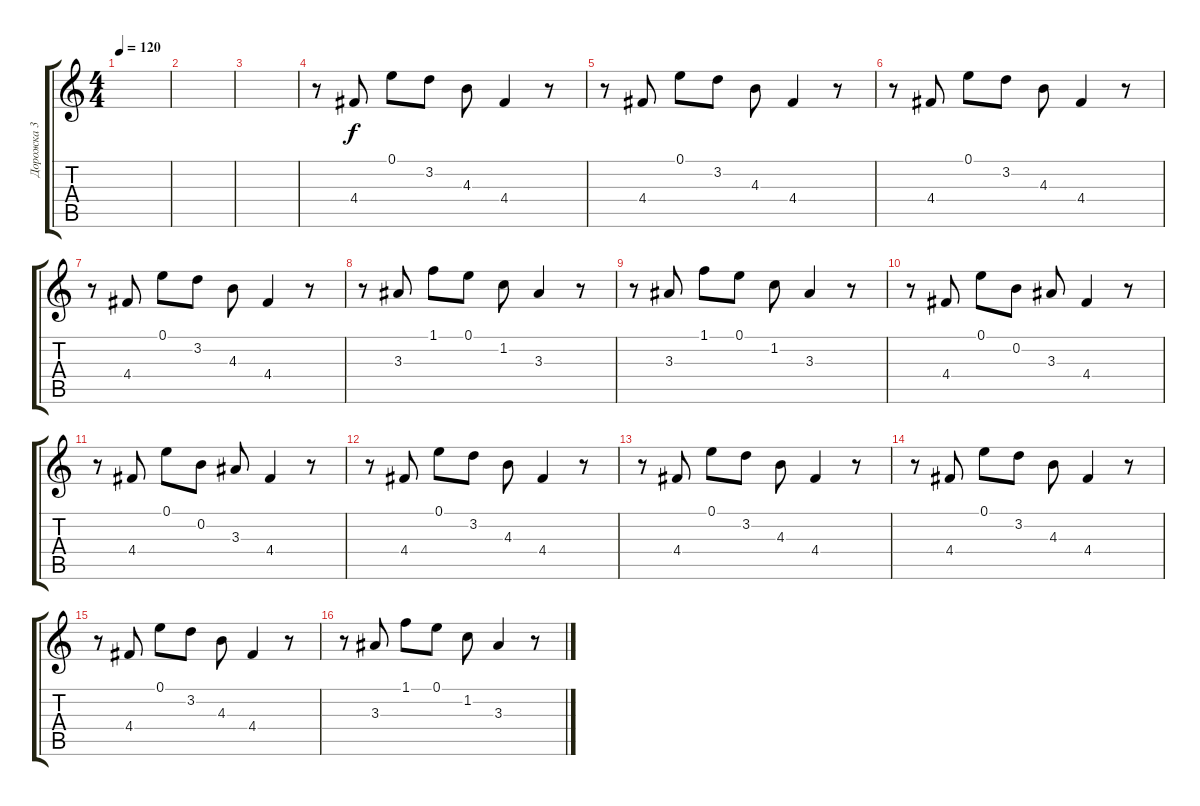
\track ("Дорожка 3" "Дорожка 3") {instrument electricguitarclean}
\staff {score tabs}
\tuning (E4 B3 G3 D3 A2 E2) {hide}
\ts (4 4)
\tempo 120
\clef g2
\ks c
|
|
|
r.8 4.4.8 0.1.8 3.2.8 4.3.8 4.4.4 r.8 |
r.8 4.4.8 0.1.8 3.2.8 4.3.8 4.4.4 r.8 |
r.8 4.4.8 0.1.8 3.2.8 4.3.8 4.4.4 r.8 |
r.8 4.4.8 0.1.8 3.2.8 4.3.8 4.4.4 r.8 |
r.8 3.3.8 1.1.8 0.1.8 1.2.8 3.3.4 r.8 |
r.8 3.3.8 1.1.8 0.1.8 1.2.8 3.3.4 r.8 |
r.8 4.4.8 0.1.8 0.2.8 3.3.8 4.4.4 r.8 |
r.8 4.4.8 0.1.8 0.2.8 3.3.8 4.4.4 r.8 |
r.8 4.4.8 0.1.8 3.2.8 4.3.8 4.4.4 r.8 |
r.8 4.4.8 0.1.8 3.2.8 4.3.8 4.4.4 r.8 |
r.8 4.4.8 0.1.8 3.2.8 4.3.8 4.4.4 r.8 |
r.8 4.4.8 0.1.8 3.2.8 4.3.8 4.4.4 r.8 |
r.8 3.3.8 1.1.8 0.1.8 1.2.8 3.3.4 r.8
